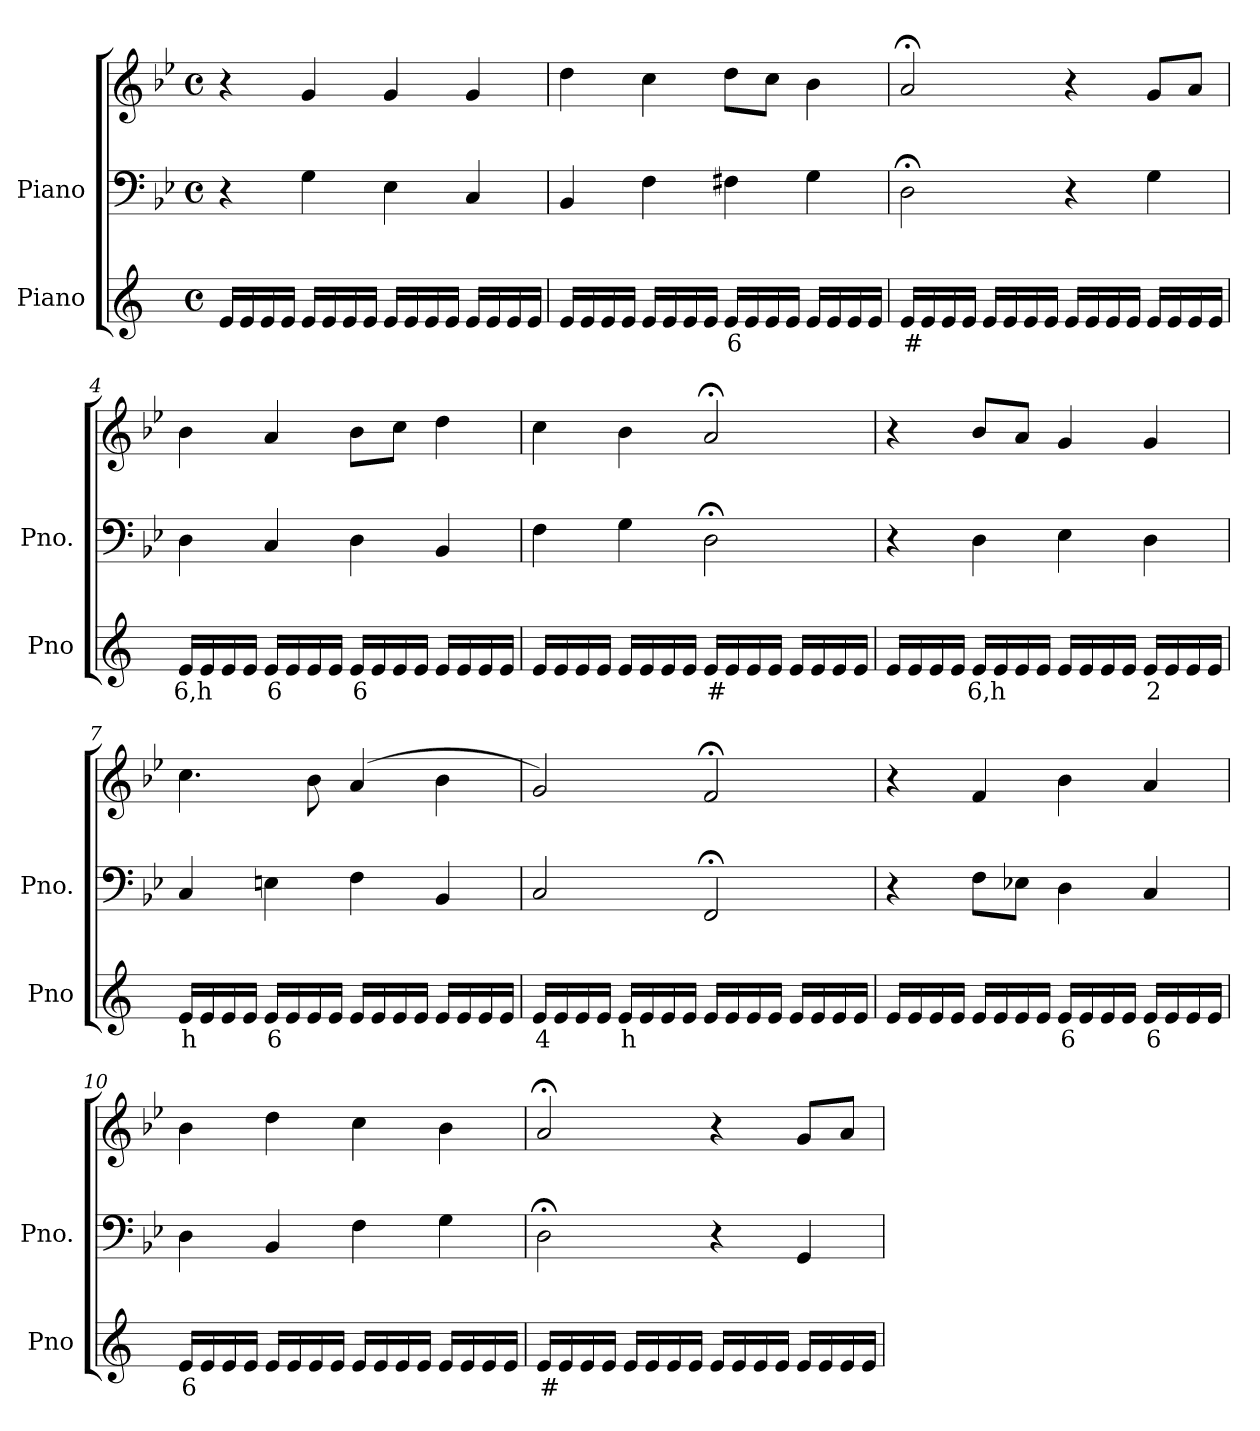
**kern	**text	**kern	**kern
*part2	*part2	*part1	*part1
*staff3	*staff3	*staff2	*staff1
*I"Piano	*	*I"Piano	*
*I'Pno	*	*I'Pno.	*
*clefG2	*	*clefF4	*clefG2
*k[]	*	*k[b-e-]	*k[b-e-]
*M4/4	*	*M4/4	*M4/4
*met(c)	*	*met(c)	*met(c)
=1	=1	=1	=1
16e/LL	.	4r	4r
16e/	.	.	.
16e/	.	.	.
16e/JJ	.	.	.
16e/LL	.	4G\	4g/
16e/	.	.	.
16e/	.	.	.
16e/JJ	.	.	.
16e/LL	.	4E-\	4g/
16e/	.	.	.
16e/	.	.	.
16e/JJ	.	.	.
16e/LL	.	4C/	4g/
16e/	.	.	.
16e/	.	.	.
16e/JJ	.	.	.
=2	=2	=2	=2
16e/LL	.	4BB-/	4dd\
16e/	.	.	.
16e/	.	.	.
16e/JJ	.	.	.
16e/LL	.	4F\	4cc\
16e/	.	.	.
16e/	.	.	.
16e/JJ	.	.	.
!	!LO:LY:b	!	!
16e/LL	6	4F#X\	8dd\L
16e/	.	.	.
16e/	.	.	8cc\J
16e/JJ	.	.	.
16e/LL	.	4G\	4b-\
16e/	.	.	.
16e/	.	.	.
16e/JJ	.	.	.
=3	=3	=3	=3
!	!LO:LY:b	!	!
16e/LL	#	2D;<\	2a;</
16e/	.	.	.
16e/	.	.	.
16e/JJ	.	.	.
16e/LL	.	.	.
16e/	.	.	.
16e/	.	.	.
16e/JJ	.	.	.
16e/LL	.	4r	4r
16e/	.	.	.
16e/	.	.	.
16e/JJ	.	.	.
16e/LL	.	4G\	8g/L
16e/	.	.	.
16e/	.	.	8a/J
16e/JJ	.	.	.
=4	=4	=4	=4
!	!LO:LY:b	!	!
16e/LL	6,h	4D\	4b-\
16e/	.	.	.
16e/	.	.	.
16e/JJ	.	.	.
!	!LO:LY:b	!	!
16e/LL	6	4C/	4a/
16e/	.	.	.
16e/	.	.	.
16e/JJ	.	.	.
!	!LO:LY:b	!	!
16e/LL	6	4D\	8b-\L
16e/	.	.	.
16e/	.	.	8cc\J
16e/JJ	.	.	.
16e/LL	.	4BB-/	4dd\
16e/	.	.	.
16e/	.	.	.
16e/JJ	.	.	.
=5	=5	=5	=5
16e/LL	.	4F\	4cc\
16e/	.	.	.
16e/	.	.	.
16e/JJ	.	.	.
16e/LL	.	4G\	4b-\
16e/	.	.	.
16e/	.	.	.
16e/JJ	.	.	.
!	!LO:LY:b	!	!
16e/LL	#	2D;<\	2a;</
16e/	.	.	.
16e/	.	.	.
16e/JJ	.	.	.
16e/LL	.	.	.
16e/	.	.	.
16e/	.	.	.
16e/JJ	.	.	.
=6	=6	=6	=6
16e/LL	.	4r	4r
16e/	.	.	.
16e/	.	.	.
16e/JJ	.	.	.
!	!LO:LY:b	!	!
16e/LL	6,h	4D\	8b-/L
16e/	.	.	.
16e/	.	.	8a/J
16e/JJ	.	.	.
16e/LL	.	4E-\	4g/
16e/	.	.	.
16e/	.	.	.
16e/JJ	.	.	.
!	!LO:LY:b	!	!
16e/LL	2	4D\	4g/
16e/	.	.	.
16e/	.	.	.
16e/JJ	.	.	.
=7	=7	=7	=7
!	!LO:LY:b	!	!
16e/LL	h	4C/	4.cc\
16e/	.	.	.
16e/	.	.	.
16e/JJ	.	.	.
!	!LO:LY:b	!	!
16e/LL	6	4En\	.
16e/	.	.	.
16e/	.	.	8b-\
16e/JJ	.	.	.
16e/LL	.	4F\	(>4a/
16e/	.	.	.
16e/	.	.	.
16e/JJ	.	.	.
16e/LL	.	4BB-/	4b-\
16e/	.	.	.
16e/	.	.	.
16e/JJ	.	.	.
=8	=8	=8	=8
!	!LO:LY:b	!	!
16e/LL	4	2C/	2g/)
16e/	.	.	.
16e/	.	.	.
16e/JJ	.	.	.
!	!LO:LY:b	!	!
16e/LL	h	.	.
16e/	.	.	.
16e/	.	.	.
16e/JJ	.	.	.
16e/LL	.	2FF;</	2f;</
16e/	.	.	.
16e/	.	.	.
16e/JJ	.	.	.
16e/LL	.	.	.
16e/	.	.	.
16e/	.	.	.
16e/JJ	.	.	.
=9	=9	=9	=9
16e/LL	.	4r	4r
16e/	.	.	.
16e/	.	.	.
16e/JJ	.	.	.
16e/LL	.	8F\L	4f/
16e/	.	.	.
!	!LO:LY:b	!	!
16e/	_	8E-X\J	.
16e/JJ	.	.	.
!	!LO:LY:b	!	!
16e/LL	6	4D\	4b-\
16e/	.	.	.
16e/	.	.	.
16e/JJ	.	.	.
!	!LO:LY:b	!	!
16e/LL	6	4C/	4a/
16e/	.	.	.
16e/	.	.	.
16e/JJ	.	.	.
=10	=10	=10	=10
!	!LO:LY:b	!	!
16e/LL	6	4D\	4b-\
16e/	.	.	.
16e/	.	.	.
16e/JJ	.	.	.
16e/LL	.	4BB-/	4dd\
16e/	.	.	.
16e/	.	.	.
16e/JJ	.	.	.
16e/LL	.	4F\	4cc\
16e/	.	.	.
16e/	.	.	.
16e/JJ	.	.	.
16e/LL	.	4G\	4b-\
16e/	.	.	.
16e/	.	.	.
16e/JJ	.	.	.
=11	=11	=11	=11
!	!LO:LY:b	!	!
16e/LL	#	2D;<\	2a;</
16e/	.	.	.
16e/	.	.	.
16e/JJ	.	.	.
16e/LL	.	.	.
16e/	.	.	.
16e/	.	.	.
16e/JJ	.	.	.
16e/LL	.	4r	4r
16e/	.	.	.
16e/	.	.	.
16e/JJ	.	.	.
16e/LL	.	4GG/	8g/L
16e/	.	.	.
16e/	.	.	8a/J
16e/JJ	.	.	.
=	=	=	=
*-	*-	*-	*-
